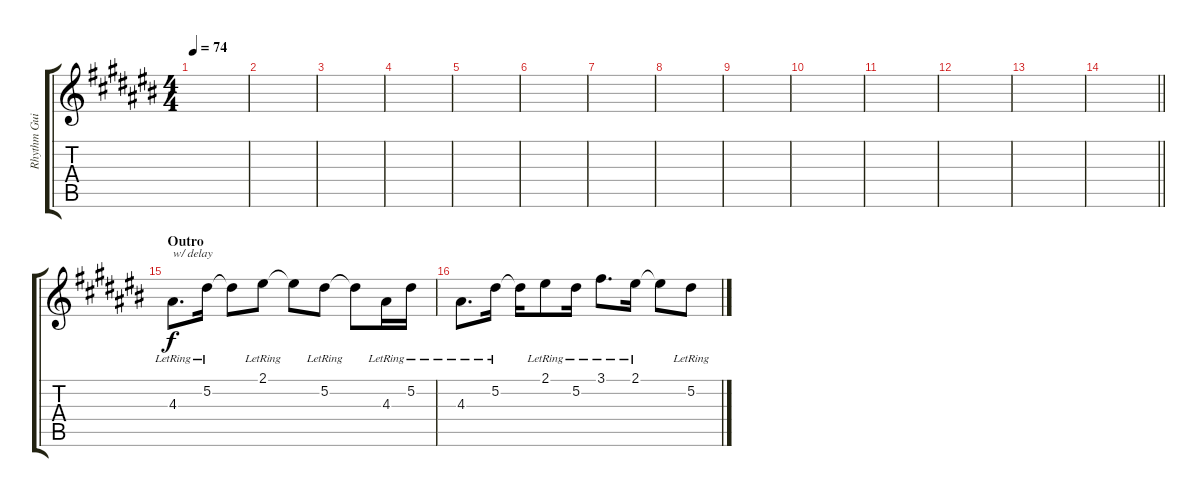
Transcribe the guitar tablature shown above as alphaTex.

\track ("Rhythm Guitar, clean" "Rhythm Gui") {instrument electricguitarclean}
\staff {score tabs}
\tuning (Eb4 Bb3 Gb3 Db3 Ab2 Db2) {hide}
\ts (4 4)
\tempo 74
\clef g2
\ks a#minor
|
|
|
|
|
|
|
|
|
|
|
|
|
\barLineRight lightlight
|
\section ("" "Outro")
4.3{lr}.8{d txt "w/ delay" balance 16} 5.2{lr}.16 5.2{t}.8 2.1{lr}.8 2.1{t}.8 5.2{lr}.8 5.2{t}.8 4.3{lr}.16 5.2{lr}.16 |
4.3{lr}.8{d} 5.2{lr}.16 5.2{t}.16 2.1{lr}.8 5.2{lr}.16 3.1{lr}.8{d} 2.1{lr}.16 2.1{t}.8 5.2{lr}.8
